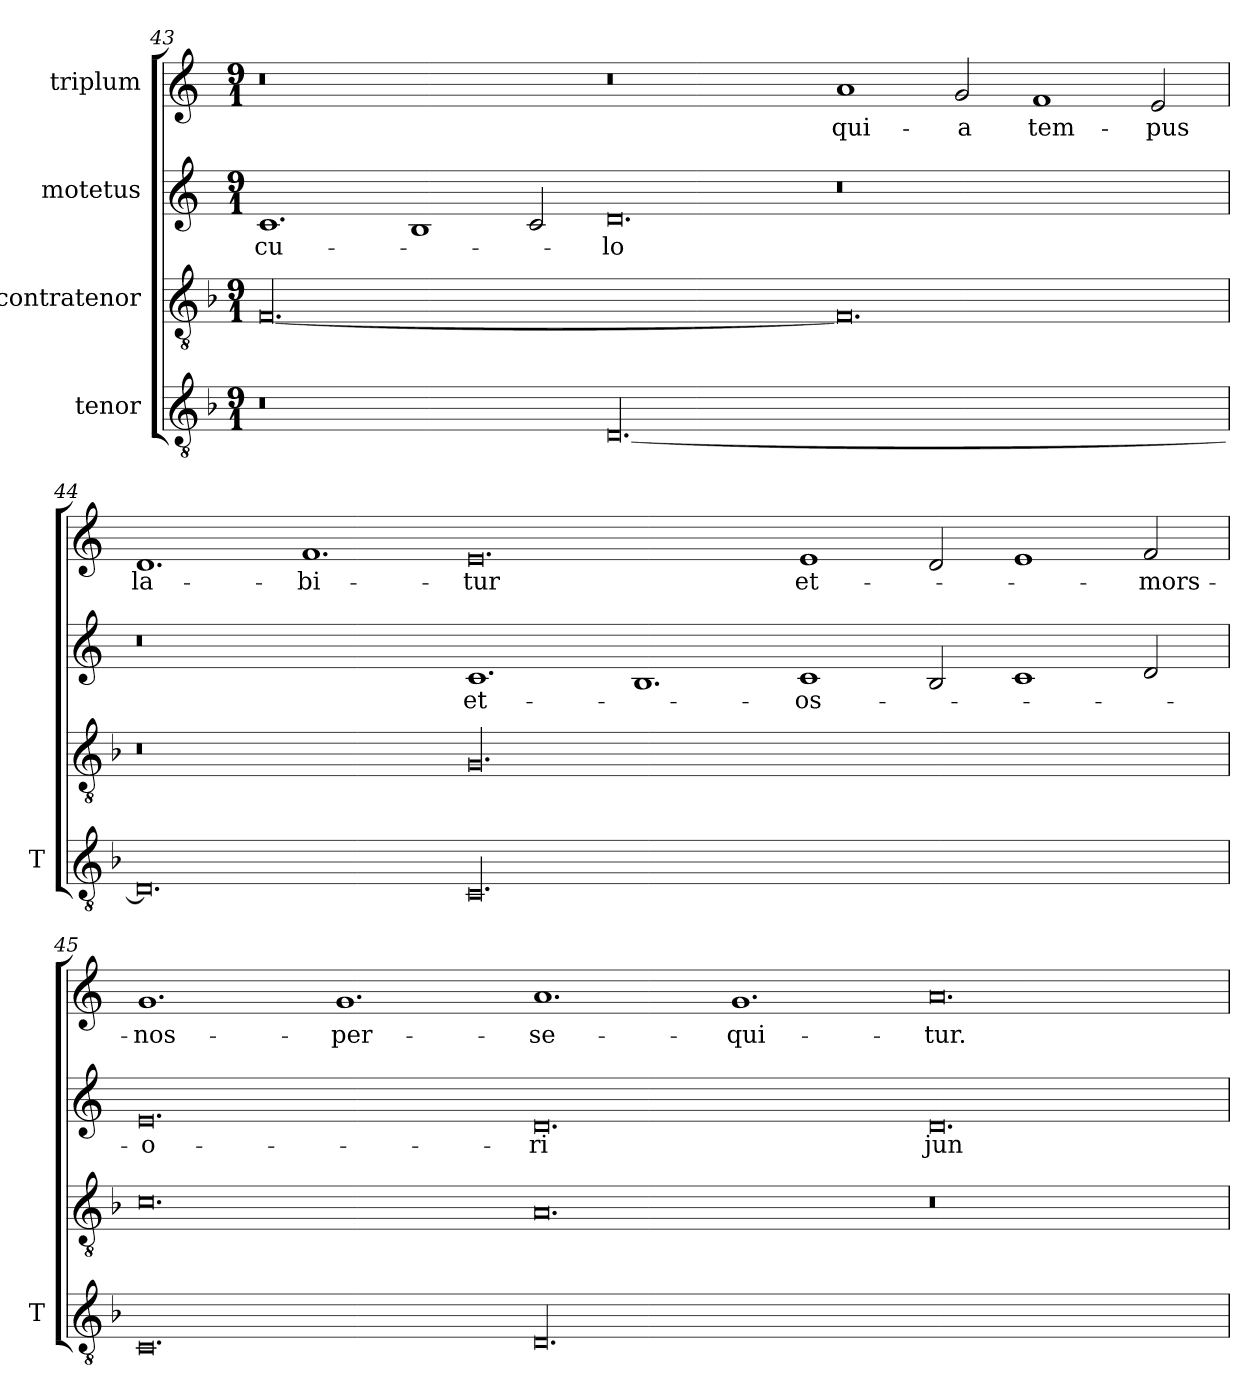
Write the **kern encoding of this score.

**kern	**kern	**kern	**text	**kern	**text
*part4	*part3	*part2	*part2	*part1	*part1
*staff4	*staff3	*staff2	*staff2	*staff1	*staff1
*I"tenor	*I"contratenor	*I"motetus	*	*I"triplum	*
*I'T	*	*	*	*	*
*clefGv2	*clefGv2	*clefG2	*	*clefG2	*
*k[b-]	*k[b-]	*k[]	*	*k[]	*
*F:	*F:	*C:	*	*C:	*
*M9/1	*M9/1	*M9/1	*	*M9/1	*
=43	=43	=43	=43	=43	=43
0.r	[00.F/	1.c/	-cu-	0.r	.
.	.	1B/	.	.	.
.	.	2c/	.	.	.
[00.D/	.	0.d/	-lo	0.r	.
.	0.F/]	0.r	.	1a/	qui-
.	.	.	.	2g/	-a
.	.	.	.	1f/	tem-
.	.	.	.	2e/	-pus
=44	=44	=44	=44	=44	=44
0.D/]	0.r	0.r	.	1.d/	la-
.	.	.	.	1.f/	-bi-
00.C/	00.G/	1.c/	et-	0.e/	-tur
.	.	1.B/	.	.	.
.	.	1c/	os-	1e/	et-
.	.	2B/	.	2d/	.
.	.	1c/	.	1e/	.
.	.	2d/	.	2f/	mors-
=45	=45	=45	=45	=45	=45
0.C/	0.c\	0.e/	o-	1.g/	nos-
.	.	.	.	1.g/	per-
00.D/	0.A/	0.d/	-ri	1.a/	-se-
.	.	.	.	1.g/	-qui-
.	0.r	0.d/	jun-	0.a/	-tur.
=	=	=	=	=	=
*-	*-	*-	*-	*-	*-
